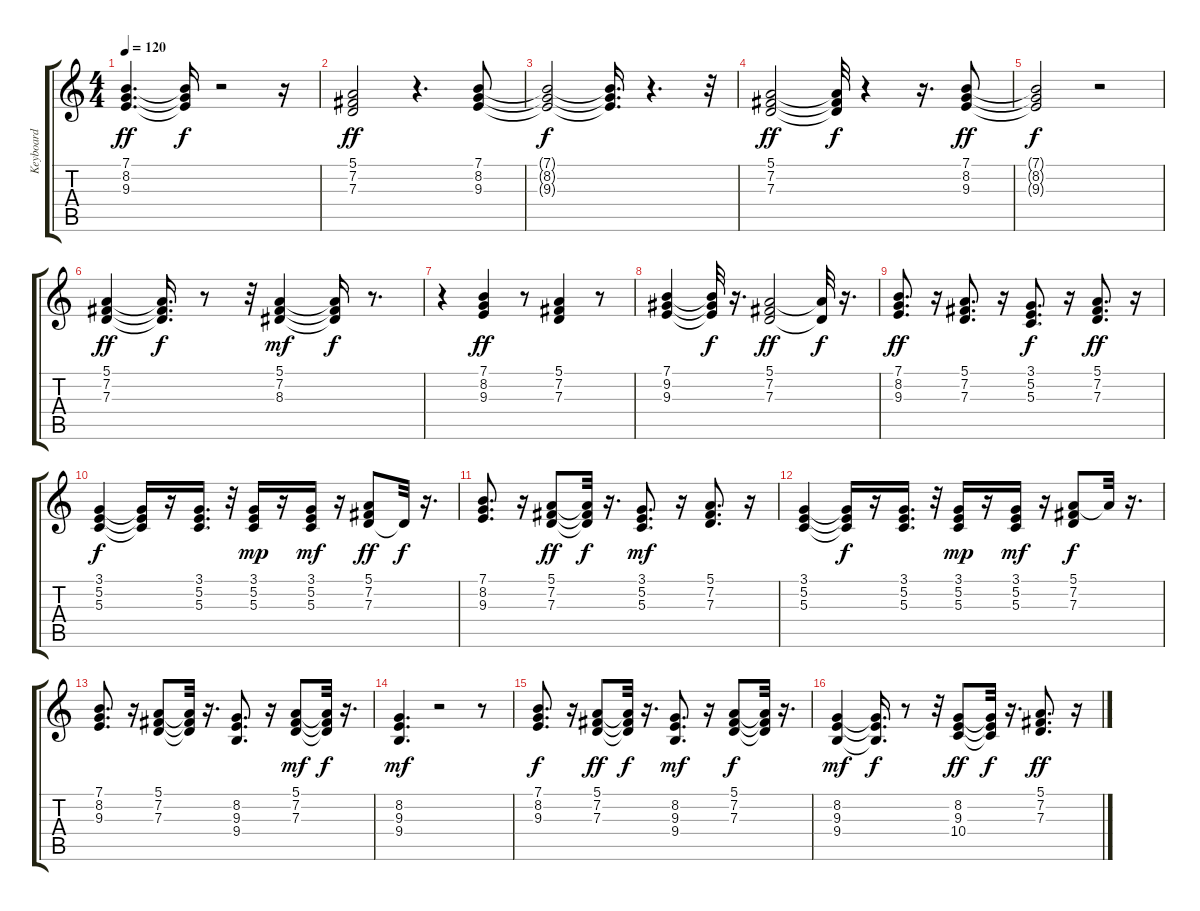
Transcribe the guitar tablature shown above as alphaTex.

\track ("Keyboard" "Keyboard") {instrument harpsichord}
\staff {score tabs}
\tuning (E4 B3 G3 D3 A2 E2) {hide}
\ts (4 4)
\tempo 120
\clef g2
\ks c
(7.1 8.2 9.3).4{d dy ff} (7.1{t} 8.2{t} 9.3{t}).16{dy f} r.2 r.16 |
(5.1 7.2 7.3).2{dy ff} r.4{d} (7.1 8.2 9.3).8 |
(7.1{t} 8.2{t} 9.3{t}).2{dy f} (7.1{t} 8.2{t} 9.3{t}).16{d} r.4{d} r.32 |
(5.1 7.2 7.3).2{dy ff} (5.1{t} 7.2{t} 7.3{t}).32{dy f} r.4 r.16{d} (7.1 8.2 9.3).8{dy ff} |
(7.1{t} 8.2{t} 9.3{t}).2{dy f} r.2 |
(5.1 7.2 7.3).4{dy ff} (5.1{t} 7.2{t} 7.3{t}).16{d dy f} r.8 r.32 (5.1 7.2 8.3).4{dy mf} (5.1{t} 7.2{t} 8.3{t}).16{dy f} r.8{d} |
r.4 (7.1 8.2 9.3).4{dy ff} r.8 (5.1 7.2 7.3).4 r.8 |
(7.1 9.2 9.3).4 (7.1{t} 9.2{t} 9.3{t}).32{dy f} r.16{d} (5.1 7.2 7.3).2{dy ff} (5.1{t} 7.3{t}).32{dy f} r.16{d} |
(7.1 8.2 9.3).8{d dy ff} r.16 (5.1 7.2 7.3).8{d} r.16 (3.1 5.2 5.3).8{d dy f} r.16 (5.1 7.2 7.3).8{d dy ff} r.16 |
(3.1 5.2 5.3).4{dy f} (3.1{t} 5.2{t} 5.3{t}).16 r.16 (3.1 5.2 5.3).16{d} r.32 (3.1 5.2 5.3).16{dy mp} r.16 (3.1 5.2 5.3).16{dy mf} r.16 (5.1 7.2 7.3).8{dy ff} 7.3{t}.32{dy f} r.16{d} |
(7.1 8.2 9.3).8{d} r.16 (5.1 7.2 7.3).8{dy ff} (5.1{t} 7.2{t} 7.3{t}).32{dy f} r.16{d} (3.1 5.2 5.3).8{d dy mf} r.16 (5.1 7.2 7.3).8{d} r.16 |
(3.1 5.2 5.3).4 (3.1{t} 5.2{t} 5.3{t}).16{dy f} r.16 (3.1 5.2 5.3).16{d} r.32 (3.1 5.2 5.3).16{dy mp} r.16 (3.1 5.2 5.3).16{dy mf} r.16 (5.1 7.2 7.3).8{dy f} 5.1{t}.32 r.16{d} |
(7.1 8.2 9.3).8{d} r.16 (5.1 7.2 7.3).8 (5.1{t} 7.2{t} 7.3{t}).32 r.16{d} (8.2 9.3 9.4).8{d} r.16 (5.1 7.2 7.3).8{dy mf} (5.1{t} 7.2{t} 7.3{t}).32{dy f} r.16{d} |
(8.2 9.3 9.4).4{d dy mf} r.2 r.8 |
(7.1 8.2 9.3).8{d dy f} r.16 (5.1 7.2 7.3).8{dy ff} (5.1{t} 7.2{t} 7.3{t}).32{dy f} r.16{d} (8.2 9.3 9.4).8{d dy mf} r.16 (5.1 7.2 7.3).8{dy f} (5.1{t} 7.2{t} 7.3{t}).32 r.16{d} |
(8.2 9.3 9.4).4{dy mf} (8.2{t} 9.3{t} 9.4{t}).16{d dy f} r.8 r.32 (8.2 9.3 10.4).8{dy ff} (8.2{t} 9.3{t} 10.4{t}).32{dy f} r.16{d} (5.1 7.2 7.3).8{d dy ff} r.16
